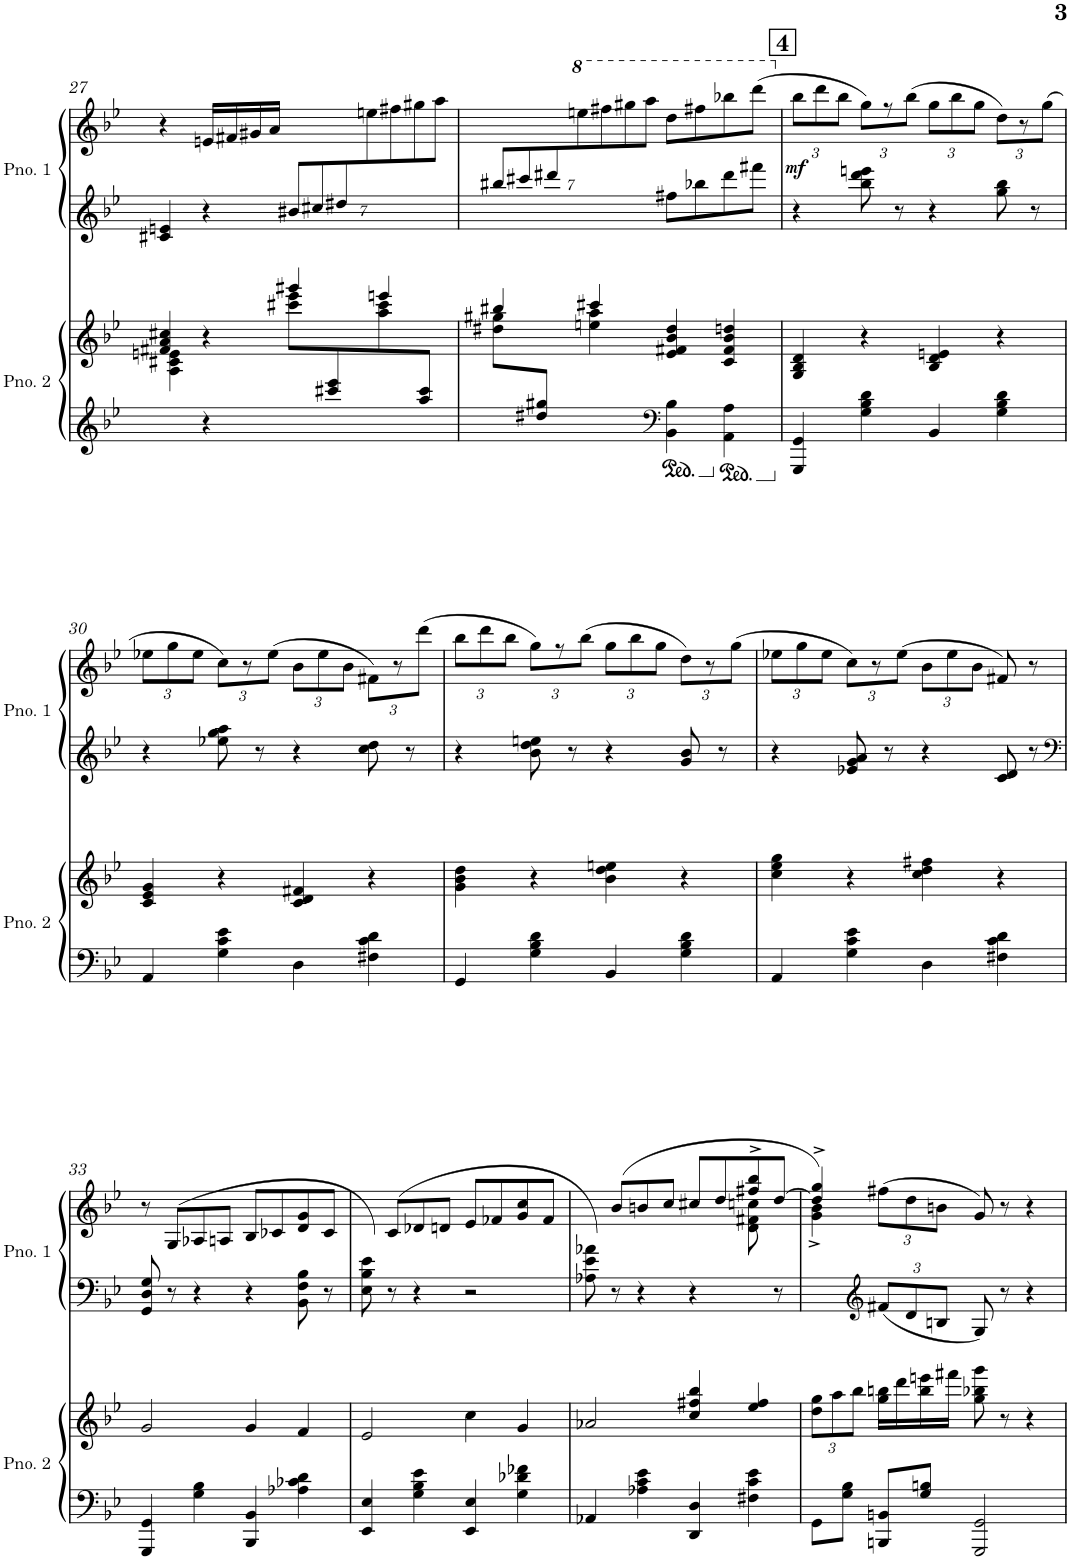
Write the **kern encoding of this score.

**kern	**kern	**kern	**kern	**dynam
*part2	*part2	*part1	*part1	*part1
*staff4	*staff3	*staff2	*staff1	*staff1/2
*I"Piano 2	*	*I"Piano 1	*	*
*I'Pno. 2	*	*I'Pno. 1	*	*
!!LO:PB:g=z
*clefG2	*clefG2	*clefG2	*clefG2	*
*k[b-e-]	*k[b-e-]	*k[b-e-]	*k[b-e-]	*
*M2/2	*M2/2	*M2/2	*M2/2	*
*met(c|)	*met(c|)	*met(c|)	*met(c|)	*
=27	=27	=27	=27	=27
*	*^	*^	*	*
4ryy	4f#X/ 4a/ 4cc#X/	4A\ 4c#X\ 4en\	2ryy	4c#X/ 4en/	4r	.
4r	4r	4ryy	.	4r	16en/LL	.
.	.	.	.	.	16f#X/	.
.	.	.	.	.	16g#X/	.
.	.	.	.	.	16a/JJ	.
*	*	*	*Xbrackettup	*	*	*
8ryy	4ggg#X/	8ccc#X\ 8eee-\L	14b#X/L	2ryy	7.ryy	.
.	.	.	14cc#X/	.	.	.
8ccc#X/ 8eee-/	.	8ryy	.	.	.	.
.	.	.	14dd#X/	.	.	.
.	.	.	7%2ryy	.	14een\	.
8ryy	4eeen/	8aa\ 8ccc#\	.	.	.	.
.	.	.	.	.	14ff#X\	.
.	.	.	.	.	14gg#X\	.
8aa/ 8ccc#/J	.	8ryy	.	.	.	.
.	.	.	.	.	14aa\J	.
=28	=28	=28	=28	=28	=28	=28
8ryy	4bb#X/	8dd#X\ 8gg#X\L	14bb#X/L	2ryy	7.ryy	.
.	.	.	14ccc#X/	.	.	.
8dd#X/ 8gg#X/J	.	8ryy	.	.	.	.
.	.	.	14ddd#X/	.	.	.
*	*	*	*	*	*8va	*
.	.	.	14%11ryy	.	14eeen\	.
4ryy	4ccc#X/	4een\ 4aa\	.	.	.	.
.	.	.	.	.	14fff#X\	.
.	.	.	.	.	14ggg#X\	.
.	.	.	.	.	14aaa\J	.
*clefF4	*	*	*	*	*	*
4BB-\ 4B-\	4e-/ 4f#X/ 4b-/ 4dd#/	2ryy	.	8ff#X\L	8ddd\L	.
.	.	.	.	8bb-X\	8fff#X\	.
4AA\ 4A\	4c/ 4f#/ 4b-/ 4ddn/	.	.	8ddd#\	8bbb-X\	.
.	.	.	.	8fff#X\J	(8dddd\J	.
*	*v	*v	*	*	*	*
*	*	*v	*v	*	*
!!LO:REH:place=s1:a:B:cj:fs=14:t=4
=29	=29	=29	=29	=29
*	*	*	*X8va	*
*	*	*	*Xbrackettup	*
*	*	*^	*	*
!	!	!	!	!	!LO:DY:b
*	*	*v	*v	*	*
4GGG/ 4GG/	4G/ 4B-/ 4d/	4r	12bb-\L	mf
.	.	.	12ddd\	.
.	.	.	12bb-\J	.
4G\ 4B-\ 4d\	4r	8bb-\ 8ddd\ 8eeen\	12gg\L)	.
.	.	.	12r	.
.	.	8r	.	.
.	.	.	(12bb-\J	.
4BB-/	4B-/ 4d/ 4en/	4r	12gg\L	.
.	.	.	12bb-\	.
.	.	.	12gg\J	.
4G\ 4B-\ 4d\	4r	8gg\ 8bb-\	12dd\L)	.
.	.	.	12r	.
.	.	8r	.	.
.	.	.	(12gg\J	.
!!LO:LB:g=z
=30	=30	=30	=30	=30
4AA/	4c/ 4e-/ 4g/	4r	12ee-X\L	.
.	.	.	12gg\	.
.	.	.	12ee-\J	.
4G\ 4c\ 4e-\	4r	8ee-X\ 8gg\ 8aa\	12cc\L)	.
.	.	.	12r	.
.	.	8r	.	.
.	.	.	(12ee-\J	.
4D\	4c/ 4d/ 4f#X/	4r	12b-\L	.
.	.	.	12ee-\	.
.	.	.	12b-\J	.
4F#X\ 4c\ 4d\	4r	8cc\ 8dd\	12f#X\L)	.
.	.	.	12r	.
.	.	8r	.	.
.	.	.	(12ddd\J	.
=31	=31	=31	=31	=31
4GG/	4g\ 4b-\ 4dd\	4r	12bb-\L	.
.	.	.	12ddd\	.
.	.	.	12bb-\J	.
4G\ 4B-\ 4d\	4r	8b-\ 8dd\ 8een\	12gg\L)	.
.	.	.	12r	.
.	.	8r	.	.
.	.	.	(12bb-\J	.
4BB-/	4b-\ 4dd\ 4een\	4r	12gg\L	.
.	.	.	12bb-\	.
.	.	.	12gg\J	.
4G\ 4B-\ 4d\	4r	8g/ 8b-/	12dd\L)	.
.	.	.	12r	.
.	.	8r	.	.
.	.	.	(12gg\J	.
=32	=32	=32	=32	=32
4AA/	4cc\ 4ee-\ 4gg\	4r	12ee-X\L	.
.	.	.	12gg\	.
.	.	.	12ee-\J	.
4G\ 4c\ 4e-\	4r	8e-X/ 8g/ 8a/	12cc\L)	.
.	.	.	12r	.
.	.	8r	.	.
.	.	.	(12ee-\J	.
4D\	4cc\ 4dd\ 4ff#X\	4r	12b-\L	.
.	.	.	12ee-\	.
.	.	.	12b-\J	.
4F#X\ 4c\ 4d\	4r	8c/ 8d/	8f#X/)	.
.	.	8r	8r	.
!!LO:LB:g=z
=33	=33	=33	=33	=33
*	*	*clefF4	*	*
4GGG/ 4GG/	2g/	8GG/ 8D/ 8G/	8r	.
.	.	8r	(>8G/L	.
4G\ 4B-\	.	4r	8A-X/	.
.	.	.	8An/J	.
4BBB-/ 4BB-/	4g/	4r	8B-/L	.
.	.	.	8c-X/	.
4A-X\ 4c-X\ 4d\	4f/	8BB-\ 8F\ 8B-\	8d/ 8g/	.
.	.	8r	8c-/J	.
=34	=34	=34	=34	=34
4EE-/ 4E-/	2e-/	8E-\ 8B-\ 8e-\	8ryy)	.
.	.	8r	(>8c/L	.
4G\ 4B-\ 4e-\	.	4r	8d-X/	.
.	.	.	8dn/J	.
4EE-/ 4E-/	4cc\	2r	8e-/L	.
.	.	.	8f-X/	.
4G\ 4d-X\ 4f-X\	4g/	.	8g/ 8cc/	.
.	.	.	8f-/J	.
=35	=35	=35	=35	=35
*	*	*	*^	*
4AA-X/	2a-X/	8A-X\ 8e-\ 8a-X\	8ryy)	2.ryy	.
.	.	8r	(>8b-/L	.	.
4A-X\ 4c\ 4e-\	.	4r	8bn/	.	.
.	.	.	8cc/J	.	.
4DD/ 4D/	4cc/ 4ff#X/ 4bb-/	4r	8cc#X/L	.	.
.	.	.	8dd/	.	.
4F#X\ 4c\ 4e-\	4ee-/ 4ff#/	8ryy	8ff#X/^> 8bb-/^>	8d\ 8f#X\ 8ccn\	.
.	.	8r	[>8dd/J	8ryy	.
=36	=36	=36	=36	=36	=36
*	*Xbrackettup	*	*	*	*
8GG\L	12dd\ 12gg\L	4ryy	4dd/]^> 4gg/^>)	4g\^< 4b-\^<	.
.	12aa\	.	.	.	.
8G\ 8B-\J	.	.	.	.	.
.	12bb-\J	.	.	.	.
*	*	*clefG2	*	*	*
8BBBn/ 8BBn/L	16gg\ 16bbn\LL	12f#X/L	(12ff#X\L	2.ryy	.
.	16ddd\	.	.	.	.
.	.	12d/	12dd\	.	.
8G/ 8Bn/J	16bb\ 16eeen\	.	.	.	.
.	.	12Bn/J	12bn\J	.	.
.	16fff#X\JJ	.	.	.	.
2GGG/ 2GG/	8gg\ 8bb-X\ 8ggg\	8G/	8g/)	.	.
.	8r	8r	8r	.	.
.	4r	4r	4r	.	.
*	*	*	*v	*v	*
=	=	=	=	=
*-	*-	*-	*-	*-
